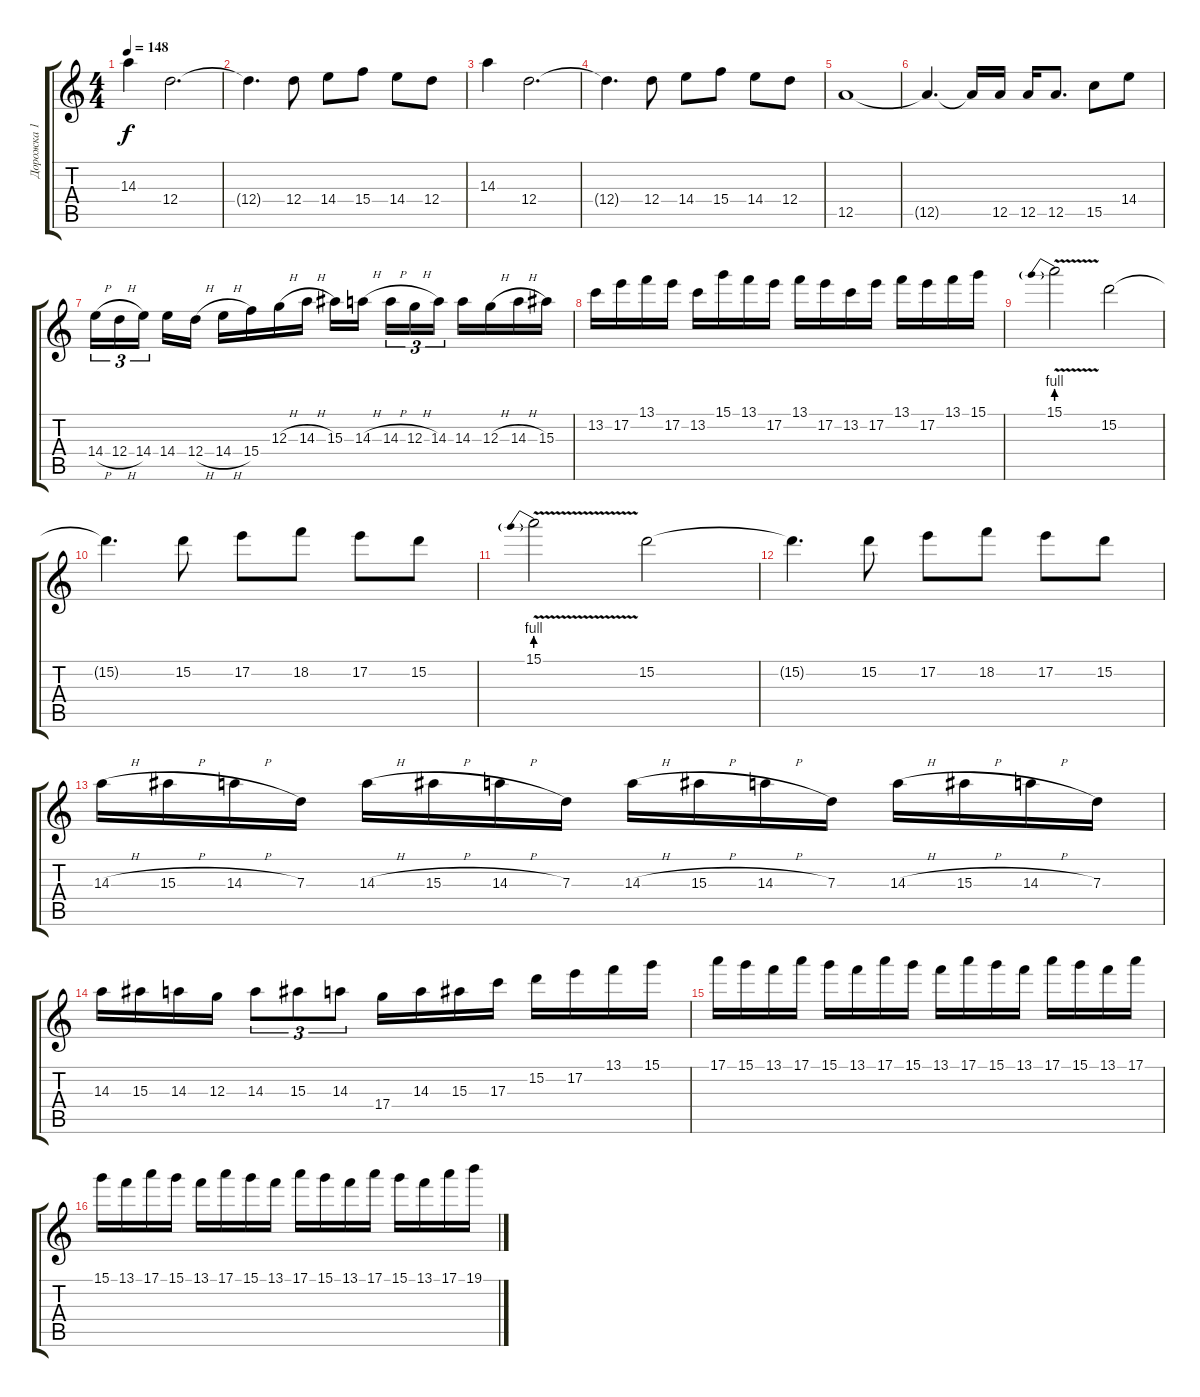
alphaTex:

\track ("Дорожка 1" "Дорожка 1") {instrument overdrivenguitar}
\staff {score tabs}
\tuning (E4 B3 G3 D3 A2 D2) {hide}
\ts (4 4)
\tempo 148
\clef g2
\ks c
14.3.4{dy f} 12.4.2{d} |
12.4{t}.4{d} 12.4.8 14.4.8 15.4.8 14.4.8 12.4.8 |
14.3.4 12.4.2{d} |
12.4{t}.4{d} 12.4.8 14.4.8 15.4.8 14.4.8 12.4.8 |
12.5.1 |
12.5{t}.4{d} 12.5{t}.16 12.5.16 12.5.16 12.5.8{d} 15.5.8 14.4.8 |
14.4{h}.16{tu (3 2)} 12.4{h}.16{tu (3 2)} 14.4.16{tu (3 2) beam splitsecondary} 14.4.16 12.4{h}.16 14.4{h}.16 15.4.16 12.3{h}.16 14.3{h}.16 15.3.16 14.3{h}.16{beam splitsecondary} 14.3{h}.16{tu (3 2)} 12.3{h}.16{tu (3 2)} 14.3.16{tu (3 2)} 14.3.16 12.3{h}.16 14.3{h}.16 15.3.16 |
13.2.16 17.2.16 13.1.16 17.2.16 13.2.16 15.1.16 13.1.16 17.2.16 13.1.16 17.2.16 13.2.16 17.2.16 13.1.16 17.2.16 13.1.16 15.1.16 |
15.1{be (prebend 0 4 60 4) v}.2 15.2.2 |
15.2{t}.4{d} 15.2.8 17.2.8 18.2.8 17.2.8 15.2.8 |
15.1{be (prebend 0 4 60 4) v}.2 15.2.2 |
15.2{t}.4{d} 15.2.8 17.2.8 18.2.8 17.2.8 15.2.8 |
14.3{h}.16 15.3{h}.16 14.3{h}.16 7.3.16 14.3{h}.16 15.3{h}.16 14.3{h}.16 7.3.16 14.3{h}.16 15.3{h}.16 14.3{h}.16 7.3.16 14.3{h}.16 15.3{h}.16 14.3{h}.16 7.3.16 |
14.3.16 15.3.16 14.3.16 12.3.16 14.3.8{tu (3 2)} 15.3.8{tu (3 2)} 14.3.8{tu (3 2)} 17.4.16 14.3.16 15.3.16 17.3.16 15.2.16 17.2.16 13.1.16 15.1.16 |
17.1.16 15.1.16 13.1.16 17.1.16 15.1.16 13.1.16 17.1.16 15.1.16 13.1.16 17.1.16 15.1.16 13.1.16 17.1.16 15.1.16 13.1.16 17.1.16 |
15.1.16 13.1.16 17.1.16 15.1.16 13.1.16 17.1.16 15.1.16 13.1.16 17.1.16 15.1.16 13.1.16 17.1.16 15.1.16 13.1.16 17.1.16 19.1.16
